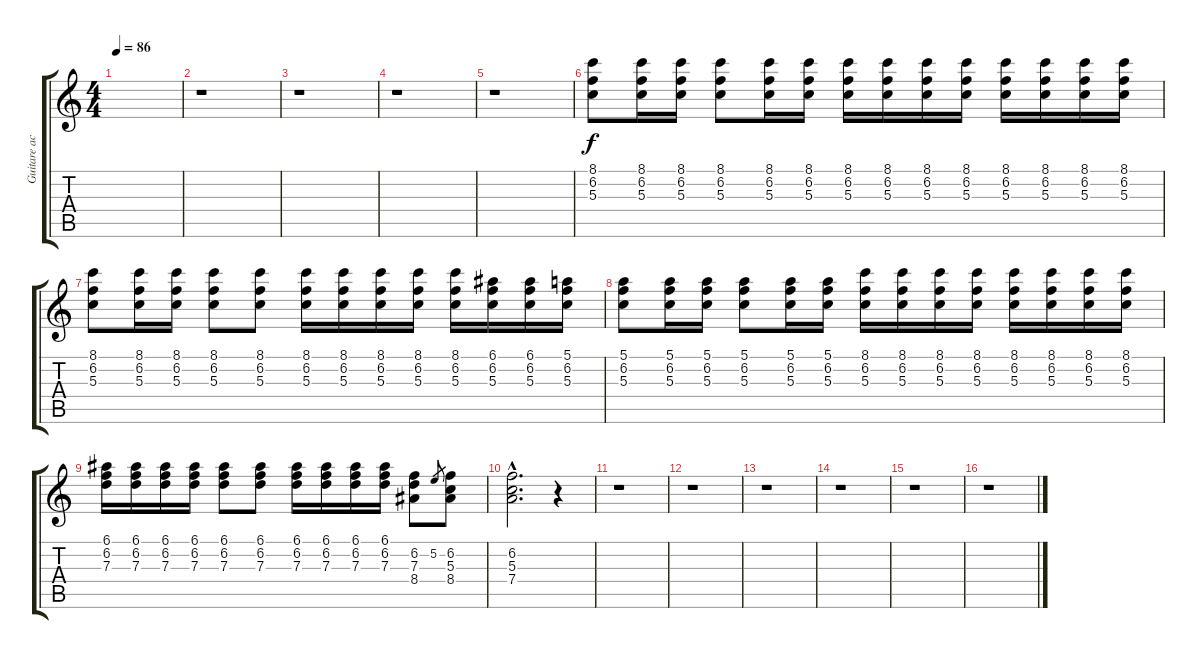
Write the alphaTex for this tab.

\track ("Guitare acoustique 2" "Guitare ac") {instrument acousticguitarsteel}
\staff {score tabs}
\tuning (E4 B3 G3 D3 A2 E2) {hide}
\ts (4 4)
\tempo 86
\clef g2
\ks c
|
r.1 |
r.1 |
r.1 |
r.1 |
(8.1 6.2 5.3).8 (8.1 6.2 5.3).16 (8.1 6.2 5.3).16 (8.1 6.2 5.3).8 (8.1 6.2 5.3).16 (8.1 6.2 5.3).16 (8.1 6.2 5.3).16 (8.1 6.2 5.3).16 (8.1 6.2 5.3).16 (8.1 6.2 5.3).16 (8.1 6.2 5.3).16 (8.1 6.2 5.3).16 (8.1 6.2 5.3).16 (8.1 6.2 5.3).16 |
(8.1 6.2 5.3).8 (8.1 6.2 5.3).16 (8.1 6.2 5.3).16 (8.1 6.2 5.3).8 (8.1 6.2 5.3).8 (8.1 6.2 5.3).16 (8.1 6.2 5.3).16 (8.1 6.2 5.3).16 (8.1 6.2 5.3).16 (8.1 6.2 5.3).16 (6.1 6.2 5.3).16 (6.1 6.2 5.3).16 (5.1 6.2 5.3).16 |
(5.1 6.2 5.3).8 (5.1 6.2 5.3).16 (5.1 6.2 5.3).16 (5.1 6.2 5.3).8 (5.1 6.2 5.3).16 (5.1 6.2 5.3).16 (8.1 6.2 5.3).16 (8.1 6.2 5.3).16 (8.1 6.2 5.3).16 (8.1 6.2 5.3).16 (8.1 6.2 5.3).16 (8.1 6.2 5.3).16 (8.1 6.2 5.3).16 (8.1 6.2 5.3).16 |
(6.1 6.2 7.3).16 (6.1 6.2 7.3).16 (6.1 6.2 7.3).16 (6.1 6.2 7.3).16 (6.1 6.2 7.3).8 (6.1 6.2 7.3).8 (6.1 6.2 7.3).16 (6.1 6.2 7.3).16 (6.1 6.2 7.3).16 (6.1 6.2 7.3).16 (6.2 7.3 8.4).8 5.2.8{gr} (6.2 5.3 8.4).8 |
(6.2{hac} 5.3{hac} 7.4{hac}).2{d} r.4 |
r.1 |
r.1 |
r.1 |
r.1 |
r.1 |
r.1
